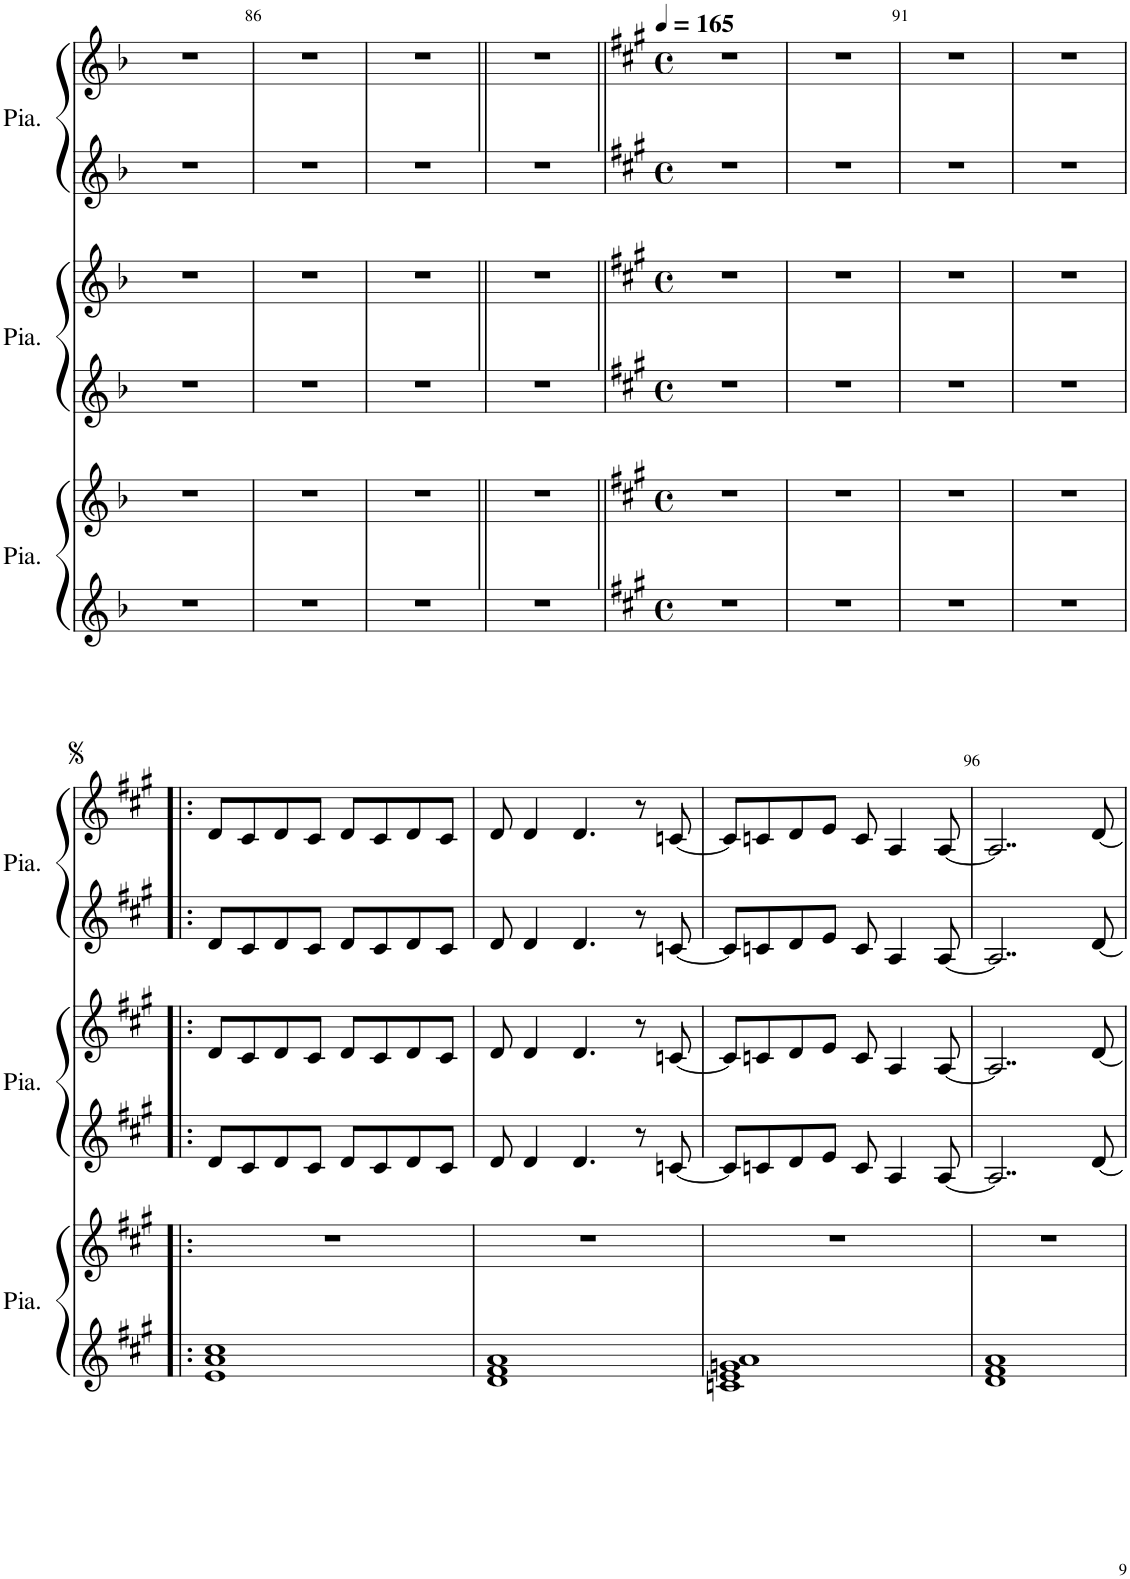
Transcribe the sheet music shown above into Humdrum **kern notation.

**kern	**kern	**kern	**kern	**kern	**kern
*part3	*part3	*part2	*part2	*part1	*part1
*staff6	*staff5	*staff4	*staff3	*staff2	*staff1
*I"Piano	*	*I"Piano	*	*I"Piano	*
*I'Pia.	*	*I'Pia.	*	*I'Pia.	*
!!LO:PB:g=z
*clefG2	*clefG2	*clefG2	*clefG2	*clefG2	*clefG2
*k[b-]	*k[b-]	*k[b-]	*k[b-]	*k[b-]	*k[b-]
*M2/2	*M2/2	*M2/2	*M2/2	*M2/2	*M2/2
*met(c|)	*met(c|)	*met(c|)	*met(c|)	*met(c|)	*met(c|)
=85	=85	=85	=85	=85	=85
1r	1r	1r	1r	1r	1r
=86	=86	=86	=86	=86	=86
1r	1r	1r	1r	1r	1r
=87	=87	=87	=87	=87	=87
1r	1r	1r	1r	1r	1r
=88||	=88||	=88||	=88||	=88||	=88||
1r	1r	1r	1r	1r	1r
=89||	=89||	=89||	=89||	=89||	=89||
*k[f#c#g#]	*k[f#c#g#]	*k[f#c#g#]	*k[f#c#g#]	*k[f#c#g#]	*k[f#c#g#]
*M4/4	*M4/4	*M4/4	*M4/4	*M4/4	*M4/4
*met(c)	*met(c)	*met(c)	*met(c)	*met(c)	*met(c)
*	*	*	*	*	*MM165
1r	1r	1r	1r	1r	1r
=90	=90	=90	=90	=90	=90
1r	1r	1r	1r	1r	1r
=91	=91	=91	=91	=91	=91
1r	1r	1r	1r	1r	1r
=92	=92	=92	=92	=92	=92
1r	1r	1r	1r	1r	1r
!!LO:LB:g=z
=93!|:	=93!|:	=93!|:	=93!|:	=93!|:	=93!|:
1e 1a 1cc#	1r	8d/L	8d/L	8d/L	8d/L
.	.	8c#/	8c#/	8c#/	8c#/
.	.	8d/	8d/	8d/	8d/
.	.	8c#/J	8c#/J	8c#/J	8c#/J
.	.	8d/L	8d/L	8d/L	8d/L
.	.	8c#/	8c#/	8c#/	8c#/
.	.	8d/	8d/	8d/	8d/
.	.	8c#/J	8c#/J	8c#/J	8c#/J
=94	=94	=94	=94	=94	=94
1d 1f# 1a	1r	8d/	8d/	8d/	8d/
.	.	4d/	4d/	4d/	4d/
.	.	4.d/	4.d/	4.d/	4.d/
.	.	8r	8r	8r	8r
.	.	[8cn/	[8cn/	[8cn/	[8cn/
=95	=95	=95	=95	=95	=95
1cn 1e 1gn 1a	1r	8c/L]	8c/L]	8c/L]	8c/L]
.	.	8cn/	8cn/	8cn/	8cn/
.	.	8d/	8d/	8d/	8d/
.	.	8e/J	8e/J	8e/J	8e/J
.	.	8c/	8c/	8c/	8c/
.	.	4A/	4A/	4A/	4A/
.	.	[8A/	[8A/	[8A/	[8A/
=96	=96	=96	=96	=96	=96
1d 1f# 1a	1r	2..A/]	2..A/]	2..A/]	2..A/]
.	.	[8d/	[8d/	[8d/	[8d/
=	=	=	=	=	=
*-	*-	*-	*-	*-	*-
